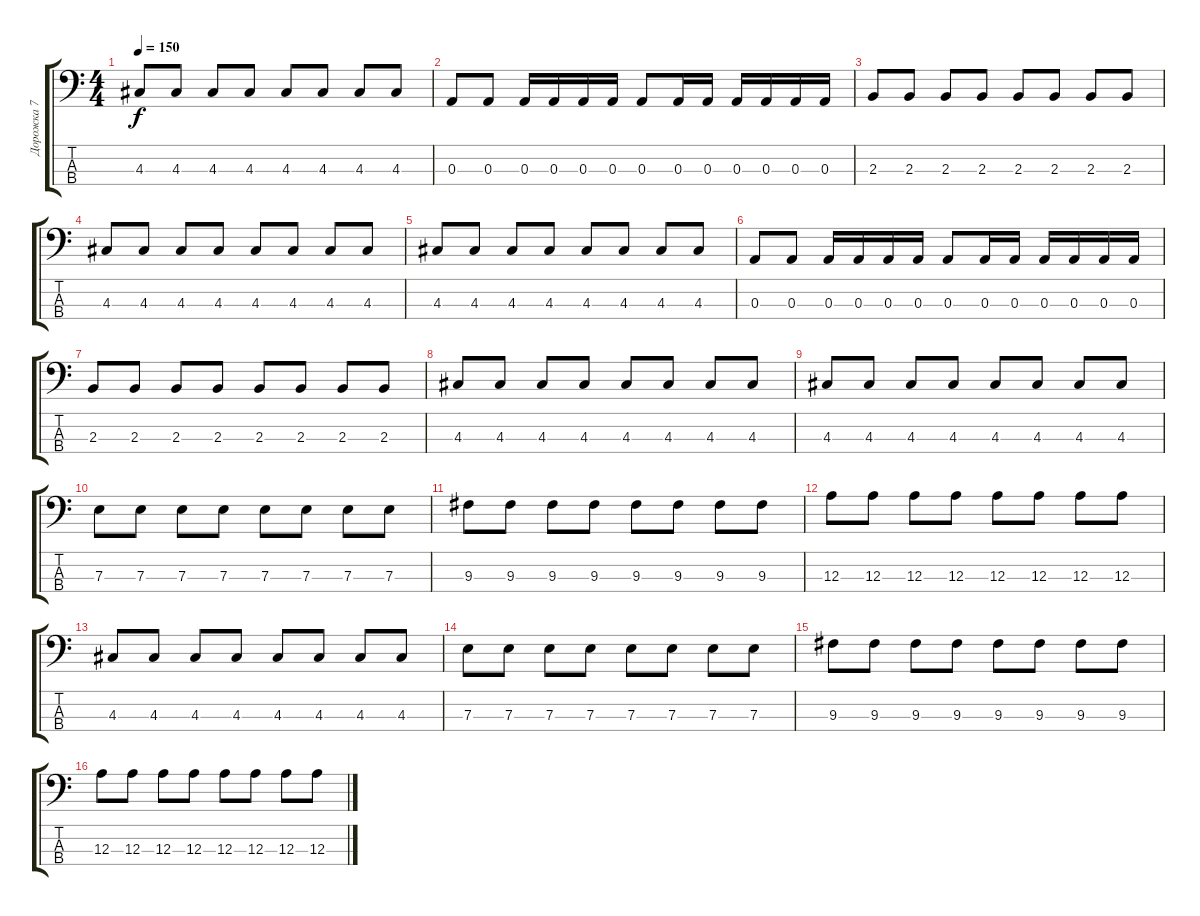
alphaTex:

\track ("Дорожка 7" "Дорожка 7") {instrument electricbasspick}
\staff {score tabs}
\tuning (G2 D2 A1 E1) {hide}
\ts (4 4)
\tempo 150
\clef f4
\ks c
4.3.8{dy f} 4.3.8 4.3.8 4.3.8 4.3.8 4.3.8 4.3.8 4.3.8 |
0.3.8 0.3.8 0.3.16 0.3.16 0.3.16 0.3.16 0.3.8 0.3.16 0.3.16 0.3.16 0.3.16 0.3.16 0.3.16 |
2.3.8 2.3.8 2.3.8 2.3.8 2.3.8 2.3.8 2.3.8 2.3.8 |
4.3.8 4.3.8 4.3.8 4.3.8 4.3.8 4.3.8 4.3.8 4.3.8 |
4.3.8 4.3.8 4.3.8 4.3.8 4.3.8 4.3.8 4.3.8 4.3.8 |
0.3.8 0.3.8 0.3.16 0.3.16 0.3.16 0.3.16 0.3.8 0.3.16 0.3.16 0.3.16 0.3.16 0.3.16 0.3.16 |
2.3.8 2.3.8 2.3.8 2.3.8 2.3.8 2.3.8 2.3.8 2.3.8 |
4.3.8 4.3.8 4.3.8 4.3.8 4.3.8 4.3.8 4.3.8 4.3.8 |
4.3.8 4.3.8 4.3.8 4.3.8 4.3.8 4.3.8 4.3.8 4.3.8 |
7.3.8 7.3.8 7.3.8 7.3.8 7.3.8 7.3.8 7.3.8 7.3.8 |
9.3.8 9.3.8 9.3.8 9.3.8 9.3.8 9.3.8 9.3.8 9.3.8 |
12.3.8 12.3.8 12.3.8 12.3.8 12.3.8 12.3.8 12.3.8 12.3.8 |
4.3.8 4.3.8 4.3.8 4.3.8 4.3.8 4.3.8 4.3.8 4.3.8 |
7.3.8 7.3.8 7.3.8 7.3.8 7.3.8 7.3.8 7.3.8 7.3.8 |
9.3.8 9.3.8 9.3.8 9.3.8 9.3.8 9.3.8 9.3.8 9.3.8 |
12.3.8 12.3.8 12.3.8 12.3.8 12.3.8 12.3.8 12.3.8 12.3.8
